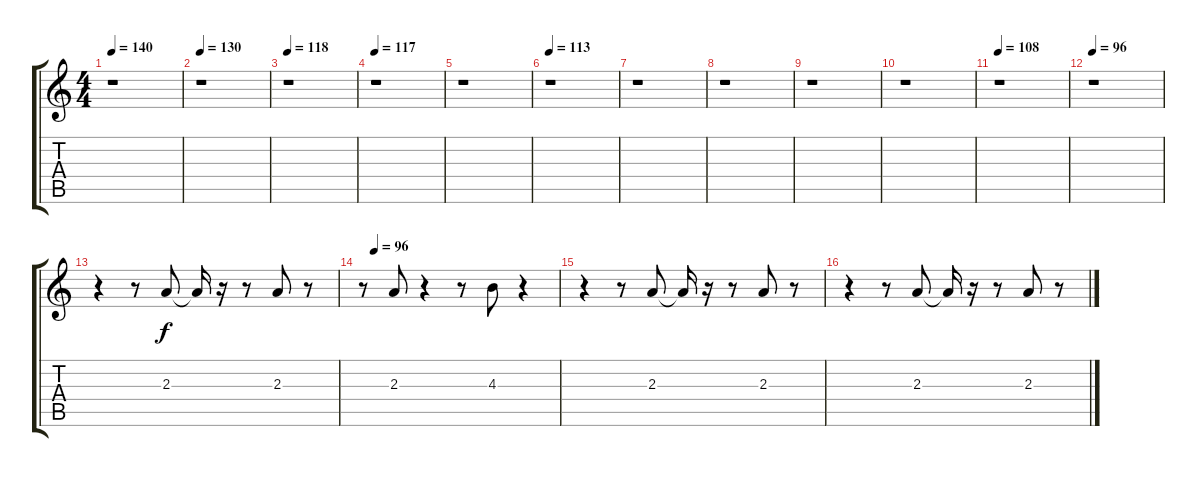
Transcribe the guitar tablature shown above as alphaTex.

\track "" {instrument acousticguitarsteel}
\staff {score tabs}
\tuning (E4 B3 G3 D3 A2 E2) {hide}
\ts (4 4)
\tempo 140
\clef g2
\ks c
r.1{dy f} |
\tempo 130
r.1 |
\tempo 118
r.1 |
\tempo 117
r.1 |
r.1 |
\tempo 113
r.1 |
r.1 |
r.1 |
r.1 |
r.1 |
\tempo 108
r.1 |
\tempo 96
r.1 |
r.4 r.8 2.3.8 2.3{t}.16 r.16 r.8 2.3.8 r.8 |
\tempo (96 0.0625)
r.8 2.3.8 r.4 r.8 4.3.8 r.4 |
r.4 r.8 2.3.8 2.3{t}.16 r.16 r.8 2.3.8 r.8 |
r.4 r.8 2.3.8 2.3{t}.16 r.16 r.8 2.3.8 r.8
